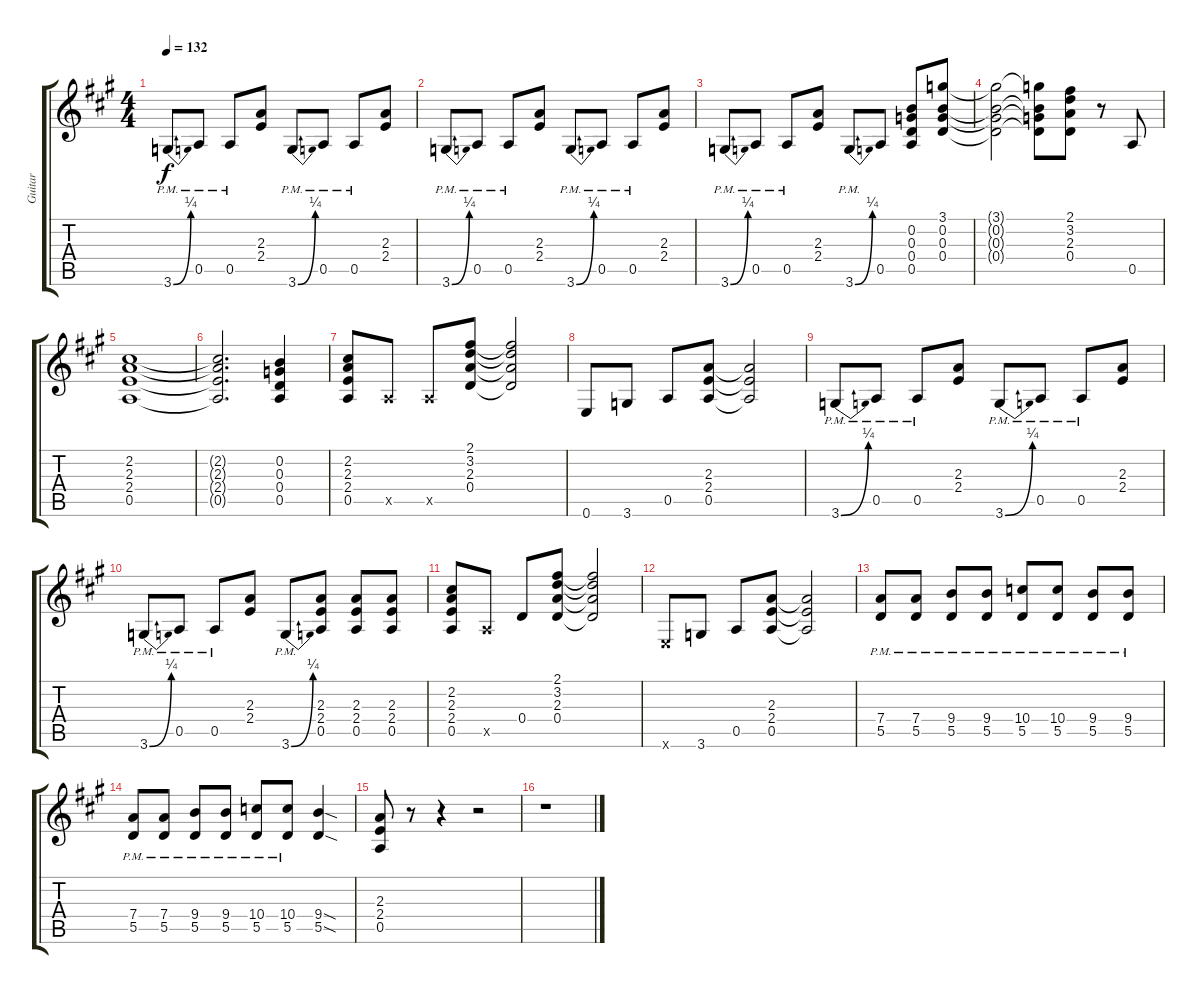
\track ("Guitar" "Guitar") {instrument distortionguitar}
\staff {score tabs}
\tuning (E4 B3 G3 D3 A2 E2) {hide}
\ts (4 4)
\tempo 132
\clef g2
\ks a
3.6{be (bend 0 0 60 1) pm}.8{dy f} 0.5{pm}.8 0.5{pm}.8 (2.3 2.4).8 3.6{be (bend 0 0 60 1) pm}.8 0.5{pm}.8 0.5{pm}.8 (2.3 2.4).8 |
3.6{be (bend 0 0 60 1) pm}.8 0.5{pm}.8 0.5{pm}.8 (2.3 2.4).8 3.6{be (bend 0 0 60 1) pm}.8 0.5{pm}.8 0.5{pm}.8 (2.3 2.4).8 |
3.6{be (bend 0 0 60 1) pm}.8 0.5{pm}.8 0.5{pm}.8 (2.3 2.4).8 3.6{be (bend 0 0 60 1) pm}.8 0.5.8 (0.2 0.3 0.4 0.5).8 (3.1 0.2 0.3 0.4).8 |
(3.1{t} 0.2{t} 0.3{t} 0.4{t}).2 (3.1{t} 0.2{t} 0.3{t} 0.4{t}).8 (2.1 3.2 2.3 0.4).8 r.8 0.5.8 |
(2.2 2.3 2.4 0.5).1 |
(2.2{t} 2.3{t} 2.4{t} 0.5{t}).2{d} (0.2 0.3 0.4 0.5).4 |
(2.2 2.3 2.4 0.5).8 0.5{x}.8 0.5{x}.8 (2.1 3.2 2.3 0.4).8 (2.1{t} 3.2{t} 2.3{t} 0.4{t}).2 |
0.6.8 3.6.8 0.5.8 (2.3 2.4 0.5).8 (2.3{t} 2.4{t} 0.5{t}).2 |
3.6{be (bend 0 0 60 1) pm}.8 0.5{pm}.8 0.5{pm}.8 (2.3 2.4).8 3.6{be (bend 0 0 60 1) pm}.8 0.5{pm}.8 0.5{pm}.8 (2.3 2.4).8 |
3.6{be (bend 0 0 60 1) pm}.8 0.5{pm}.8 0.5{pm}.8 (2.3 2.4).8 3.6{be (bend 0 0 60 1) pm}.8 (2.3 2.4 0.5).8 (2.3 2.4 0.5).8 (2.3 2.4 0.5).8 |
(2.2 2.3 2.4 0.5).8 0.5{x}.8 0.4.8 (2.1 3.2 2.3 0.4).8 (2.1{t} 3.2{t} 2.3{t} 0.4{t}).2 |
0.6{x}.8 3.6.8 0.5.8 (2.3 2.4 0.5).8 (2.3{t} 2.4{t} 0.5{t}).2 |
(7.4{pm} 5.5{pm}).8 (7.4{pm} 5.5{pm}).8 (9.4{pm} 5.5{pm}).8 (9.4{pm} 5.5{pm}).8 (10.4{pm} 5.5{pm}).8 (10.4{pm} 5.5{pm}).8 (9.4{pm} 5.5{pm}).8 (9.4{pm} 5.5{pm}).8 |
(7.4{pm} 5.5{pm}).8 (7.4{pm} 5.5{pm}).8 (9.4{pm} 5.5{pm}).8 (9.4{pm} 5.5{pm}).8 (10.4{pm} 5.5{pm}).8 (10.4{pm} 5.5{pm}).8 (9.4{sod} 5.5{sod}).4 |
(2.3 2.4 0.5).8 r.8 r.4 r.2 |
r.1
